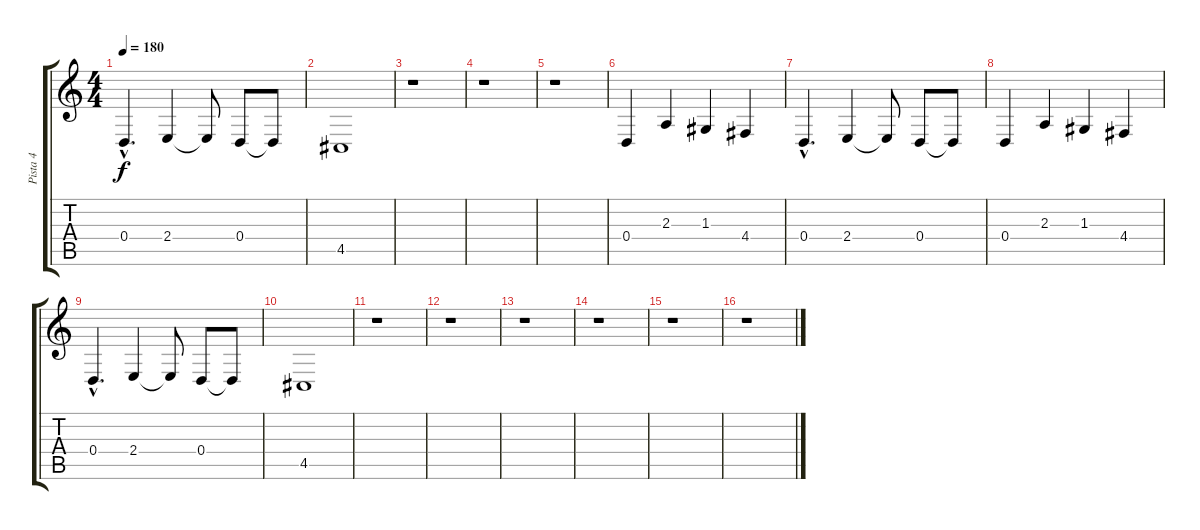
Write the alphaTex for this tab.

\track ("Pista 4" "Pista 4") {instrument brightacousticpiano}
\staff {score tabs}
\tuning (E4 B3 G3 D3 A2 E2) {hide}
\ts (4 4)
\tempo 180
\clef g2
\ks c
0.4{hac}.4{d dy f} 2.4.4 2.4{t}.8 0.4.8 0.4{t}.8 |
4.5.1 |
r.1 |
r.1 |
r.1 |
0.4.4 2.3.4 1.3.4 4.4.4 |
0.4{hac}.4{d} 2.4.4 2.4{t}.8 0.4.8 0.4{t}.8 |
0.4.4 2.3.4 1.3.4 4.4.4 |
0.4{hac}.4{d} 2.4.4 2.4{t}.8 0.4.8 0.4{t}.8 |
4.5.1 |
r.1 |
r.1 |
r.1 |
r.1 |
r.1 |
r.1
